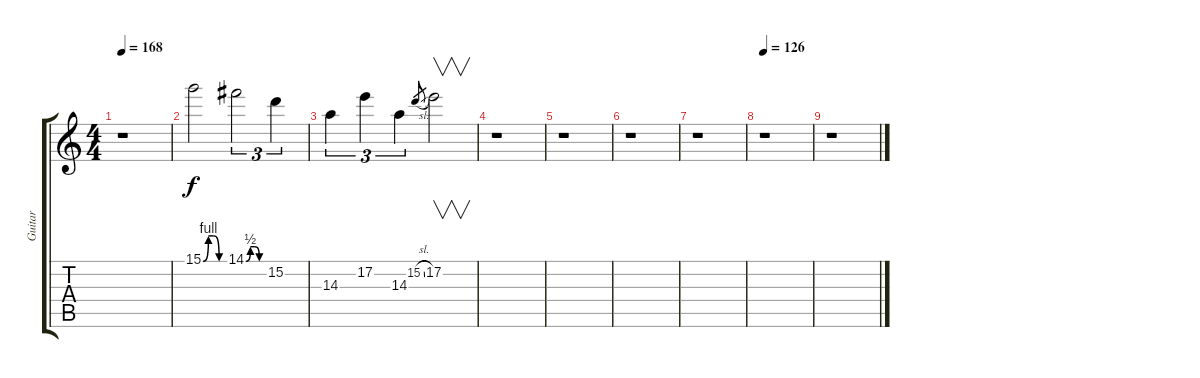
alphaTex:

\track ("Guitar" "Guitar") {instrument distortionguitar}
\staff {score tabs}
\tuning (E4 B3 G3 D3 A2 E2) {hide}
\ts (4 4)
\tempo 168
\clef g2
\ks c
r.1{dy f} |
15.1{be (custom 0 0 15 4 30 4 45 0 60 0)}.2 14.1{be (custom 0 0 15 2 30 2 45 0 60 0)}.2{tu (3 2)} 15.2.4{tu (3 2)} |
14.3.4{tu (3 2)} 17.2.4{tu (3 2)} 14.3.4{tu (3 2)} 15.2{sl}.8{gr} 17.2.2{v} |
r.1 |
r.1 |
r.1 |
r.1 |
\tempo 126
r.1 |
r.1
